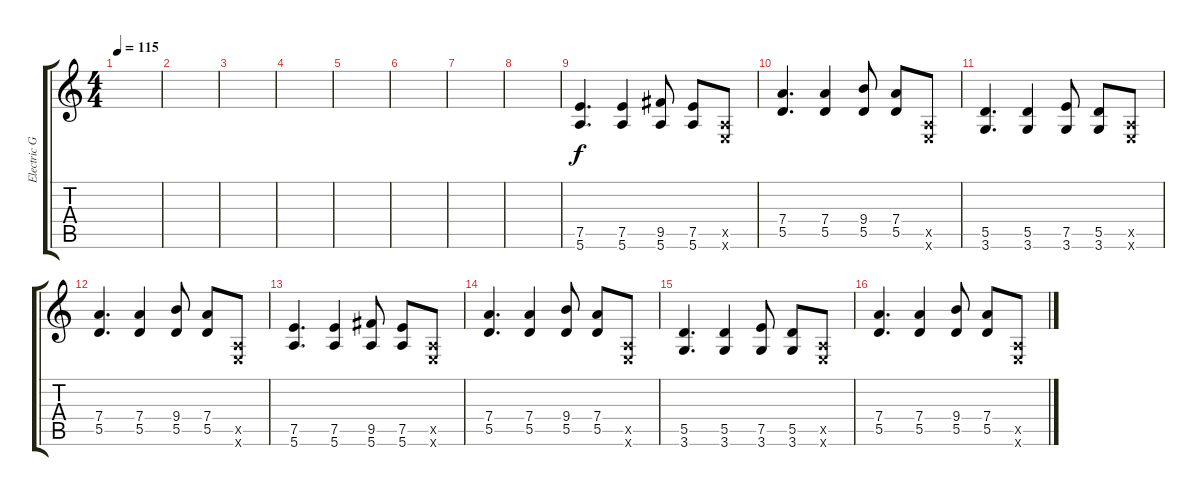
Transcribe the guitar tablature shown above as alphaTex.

\track ("Electric Guitar" "Electric G") {instrument distortionguitar}
\staff {score tabs}
\tuning (E4 B3 G3 D3 A2 E2) {hide}
\ts (4 4)
\tempo 115
\clef g2
\ks c
|
|
|
|
|
|
|
|
(7.5 5.6).4{d} (7.5 5.6).4 (9.5 5.6).8 (7.5 5.6).8 (0.5{x} 0.6{x}).8 |
(7.4 5.5).4{d} (7.4 5.5).4 (9.4 5.5).8 (7.4 5.5).8 (0.5{x} 0.6{x}).8 |
(5.5 3.6).4{d} (5.5 3.6).4 (7.5 3.6).8 (5.5 3.6).8 (0.5{x} 0.6{x}).8 |
(7.4 5.5).4{d} (7.4 5.5).4 (9.4 5.5).8 (7.4 5.5).8 (0.5{x} 0.6{x}).8 |
(7.5 5.6).4{d} (7.5 5.6).4 (9.5 5.6).8 (7.5 5.6).8 (0.5{x} 0.6{x}).8 |
(7.4 5.5).4{d} (7.4 5.5).4 (9.4 5.5).8 (7.4 5.5).8 (0.5{x} 0.6{x}).8 |
(5.5 3.6).4{d} (5.5 3.6).4 (7.5 3.6).8 (5.5 3.6).8 (0.5{x} 0.6{x}).8 |
(7.4 5.5).4{d} (7.4 5.5).4 (9.4 5.5).8 (7.4 5.5).8 (0.5{x} 0.6{x}).8
